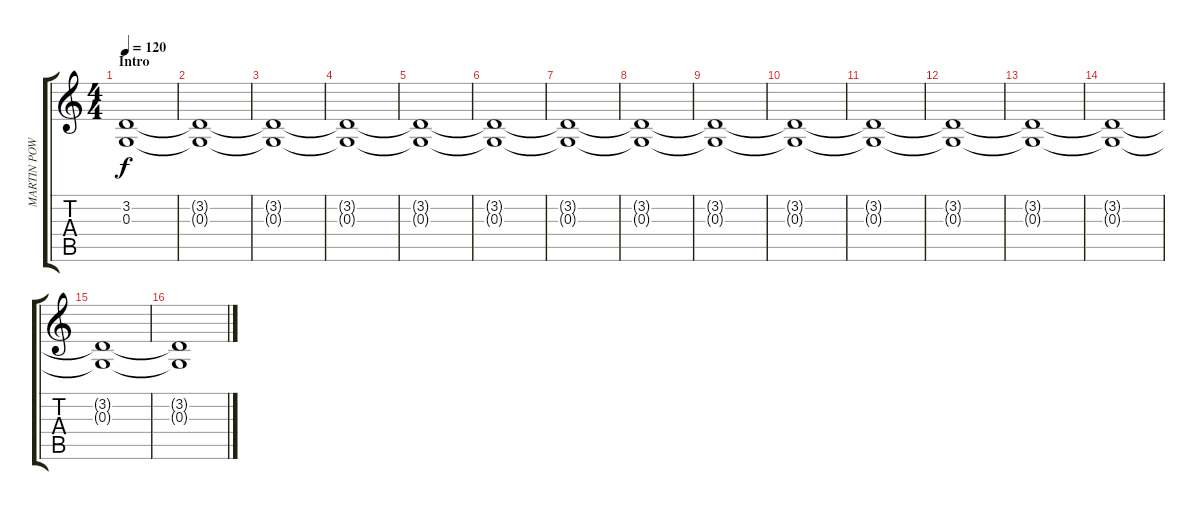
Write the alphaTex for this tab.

\track ("MARTIN POWELL" "MARTIN POW") {instrument choiraahs}
\staff {score tabs}
\tuning (E4 B3 G3 D3 A2 E2) {hide}
\ts (4 4)
\section ("" "Intro")
\tempo 120
\clef g2
\ks c
(3.2 0.3).1{dy f volume 8 instrument fx6goblins} |
(3.2{t} 0.3{t}).1 |
(3.2{t} 0.3{t}).1 |
(3.2{t} 0.3{t}).1 |
(3.2{t} 0.3{t}).1 |
(3.2{t} 0.3{t}).1 |
(3.2{t} 0.3{t}).1 |
(3.2{t} 0.3{t}).1 |
(3.2{t} 0.3{t}).1 |
(3.2{t} 0.3{t}).1 |
(3.2{t} 0.3{t}).1 |
(3.2{t} 0.3{t}).1 |
(3.2{t} 0.3{t}).1 |
(3.2{t} 0.3{t}).1 |
(3.2{t} 0.3{t}).1 |
(3.2{t} 0.3{t}).1
